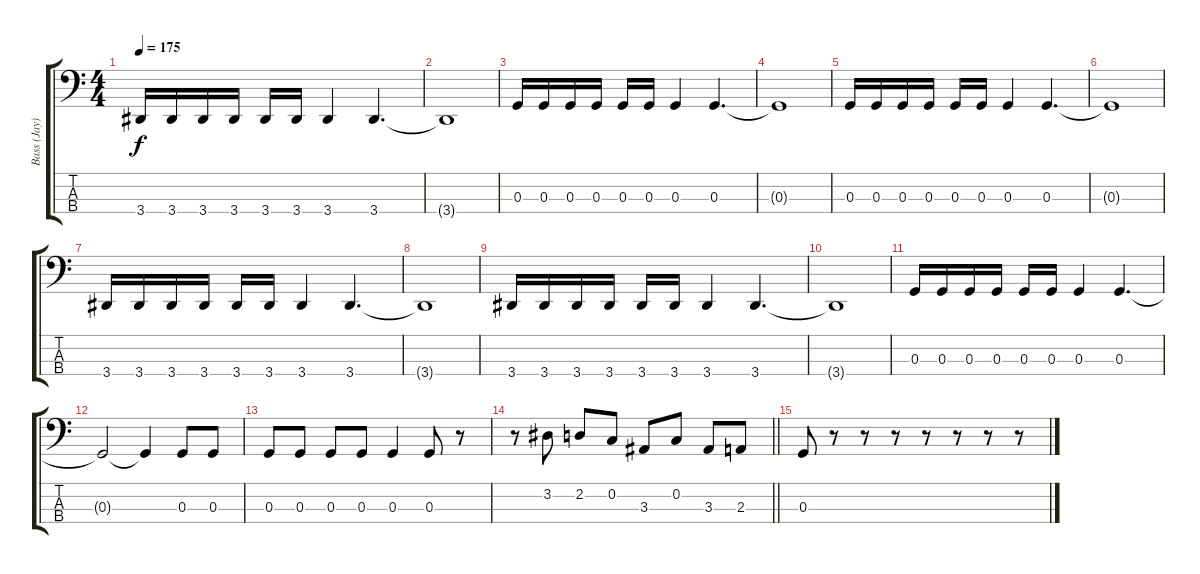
\track ("Bass (Jay)" "Bass (Jay)") {instrument electricbasspick}
\staff {score tabs}
\tuning (F2 C2 G1 C1) {hide}
\ts (4 4)
\tempo 175
\clef f4
\ks c
3.4.16{dy f} 3.4.16 3.4.16 3.4.16 3.4.16 3.4.16 3.4.4 3.4.4{d} |
3.4{t}.1 |
0.3.16 0.3.16 0.3.16 0.3.16 0.3.16 0.3.16 0.3.4 0.3.4{d} |
0.3{t}.1 |
0.3.16 0.3.16 0.3.16 0.3.16 0.3.16 0.3.16 0.3.4 0.3.4{d} |
0.3{t}.1 |
3.4.16 3.4.16 3.4.16 3.4.16 3.4.16 3.4.16 3.4.4 3.4.4{d} |
3.4{t}.1 |
3.4.16 3.4.16 3.4.16 3.4.16 3.4.16 3.4.16 3.4.4 3.4.4{d} |
3.4{t}.1 |
0.3.16 0.3.16 0.3.16 0.3.16 0.3.16 0.3.16 0.3.4 0.3.4{d} |
0.3{t}.2 0.3{t}.4 0.3.8 0.3.8 |
0.3.8 0.3.8 0.3.8 0.3.8 0.3.4 0.3.8 r.8 |
\barLineRight lightlight
r.8 3.2.8 2.2.8 0.2.8 3.3.8 0.2.8 3.3.8 2.3.8 |
0.3.8 r.8 r.8 r.8 r.8 r.8 r.8 r.8
